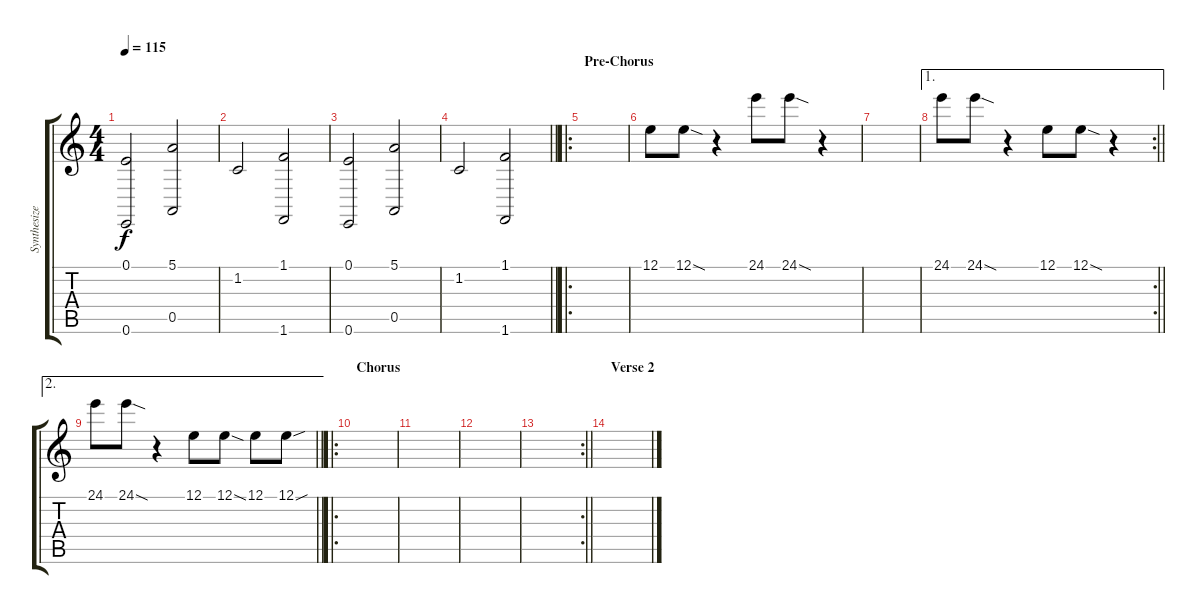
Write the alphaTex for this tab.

\track ("Synthesizer 3" "Synthesize") {instrument lead2sawtooth}
\staff {score tabs}
\tuning (E4 B3 G3 D3 A2 E2) {hide}
\ts (4 4)
\tempo 115
\clef g2
\ks c
(0.1 0.6).2{dy f} (5.1 0.5).2 |
1.2.2 (1.1 1.6).2 |
(0.1 0.6).2 (5.1 0.5).2 |
\barLineRight lightlight
1.2.2 (1.1 1.6).2 |
\ro
\section ("" "Pre-Chorus")
|
12.1.8{instrument lead8bassandlead} 12.1{sod}.8 r.4 24.1.8 24.1{sod}.8 r.4 |
|
\ae 1
\rc 2
\barLineRight lightlight
24.1.8 24.1{sod}.8 r.4 12.1.8 12.1{sod}.8 r.4 |
\ae 2
\barLineRight lightlight
24.1.8 24.1{sod}.8 r.4 12.1.8 12.1{sod}.8 12.1.8 12.1{sou}.8 |
\ro
\section ("" "Chorus")
|
|
|
\rc 2
\barLineRight lightlight
|
\section ("" "Verse 2")
